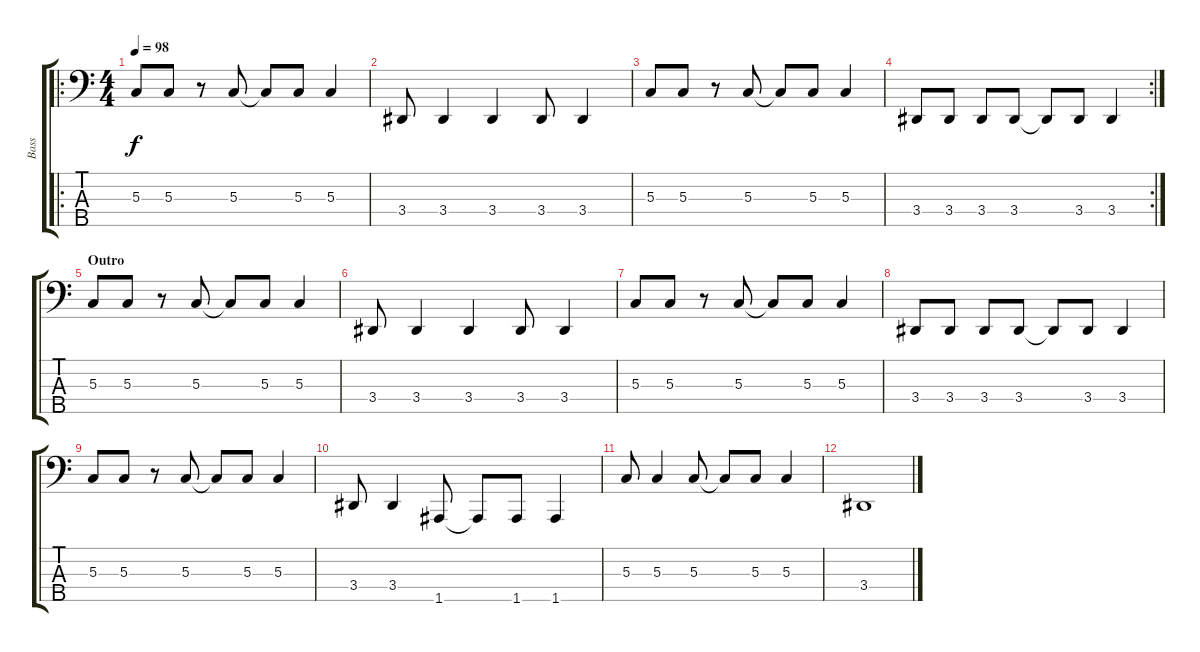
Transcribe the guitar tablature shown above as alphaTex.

\track ("Bass" "Bass") {instrument electricbassfinger}
\staff {score tabs}
\tuning (F2 C2 G1 C1 A0) {hide}
\ro
\ts (4 4)
\tempo 98
\clef f4
\ks c
5.3.8{dy f} 5.3.8 r.8 5.3.8 5.3{t}.8 5.3.8 5.3.4 |
3.4.8 3.4.4 3.4.4 3.4.8 3.4.4 |
5.3.8 5.3.8 r.8 5.3.8 5.3{t}.8 5.3.8 5.3.4 |
\rc 2
3.4.8 3.4.8 3.4.8 3.4.8 3.4{t}.8 3.4.8 3.4.4 |
\section ("" "Outro")
5.3.8 5.3.8 r.8 5.3.8 5.3{t}.8 5.3.8 5.3.4 |
3.4.8 3.4.4 3.4.4 3.4.8 3.4.4 |
5.3.8 5.3.8 r.8 5.3.8 5.3{t}.8 5.3.8 5.3.4 |
3.4.8 3.4.8 3.4.8 3.4.8 3.4{t}.8 3.4.8 3.4.4 |
5.3.8 5.3.8 r.8 5.3.8 5.3{t}.8 5.3.8 5.3.4 |
3.4.8 3.4.4 1.5.8 1.5{t}.8 1.5.8 1.5.4 |
5.3.8 5.3.4 5.3.8 5.3{t}.8 5.3.8 5.3.4 |
3.4.1
